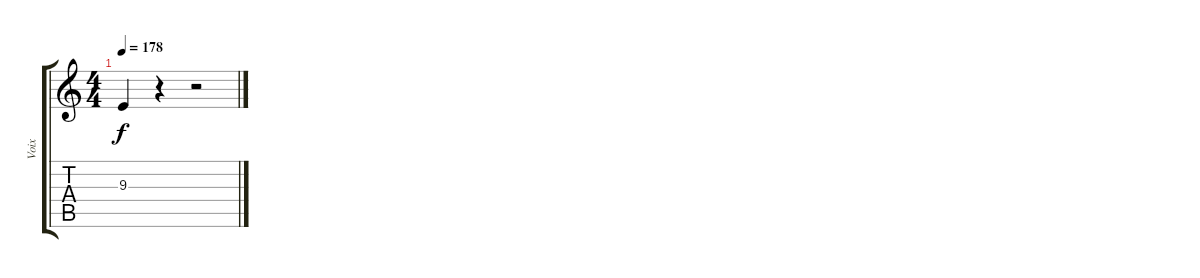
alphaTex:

\track ("Voix" "Voix") {instrument accordion}
\staff {score tabs}
\tuning (E4 B3 G3 D3 A2 E2) {hide}
\ts (4 4)
\tempo 178
\clef g2
\ks c
9.3{t}.4{dy f} r.4 r.2
